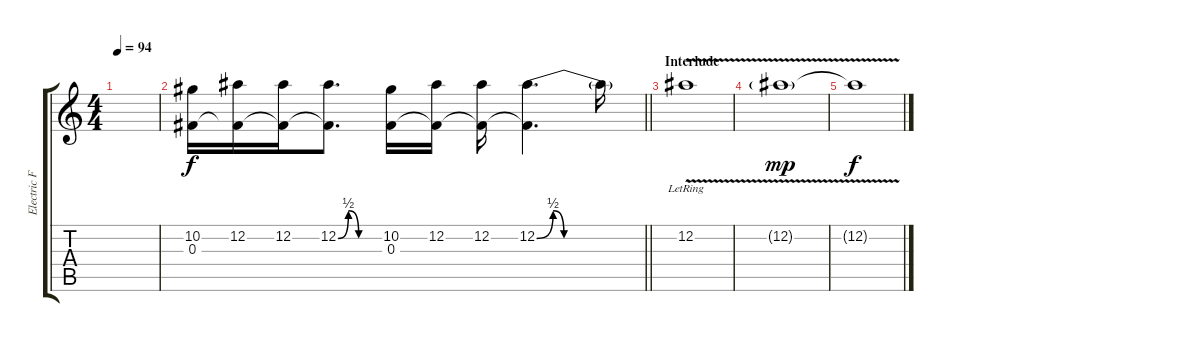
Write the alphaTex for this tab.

\track ("Electric Fill" "Electric F") {instrument overdrivenguitar}
\staff {score tabs}
\tuning (Eb4 Bb3 Gb3 Db3 Ab2 Eb2) {hide}
\ts (4 4)
\tempo 94
\clef g2
\ks c
|
\barLineRight lightlight
(10.2 0.3).16 (12.2 0.3{t}).16 (12.2 0.3{t}).16 (12.2{be (custom 0 0 15 2 30 0 60 0)} 0.3{t}).8{d} (10.2 0.3).16 (12.2 0.3{t}).16 (12.2 0.3{t}).16 (12.2{be (custom 0 0 9 2 15 0 30 0 60 0)} 0.3{t}).4{d} 12.2{t}.16 |
\section ("" "Interlude")
12.2{v lr}.1 |
12.2{v g}.1{dy mp} |
12.2{t}.1{dy f}
